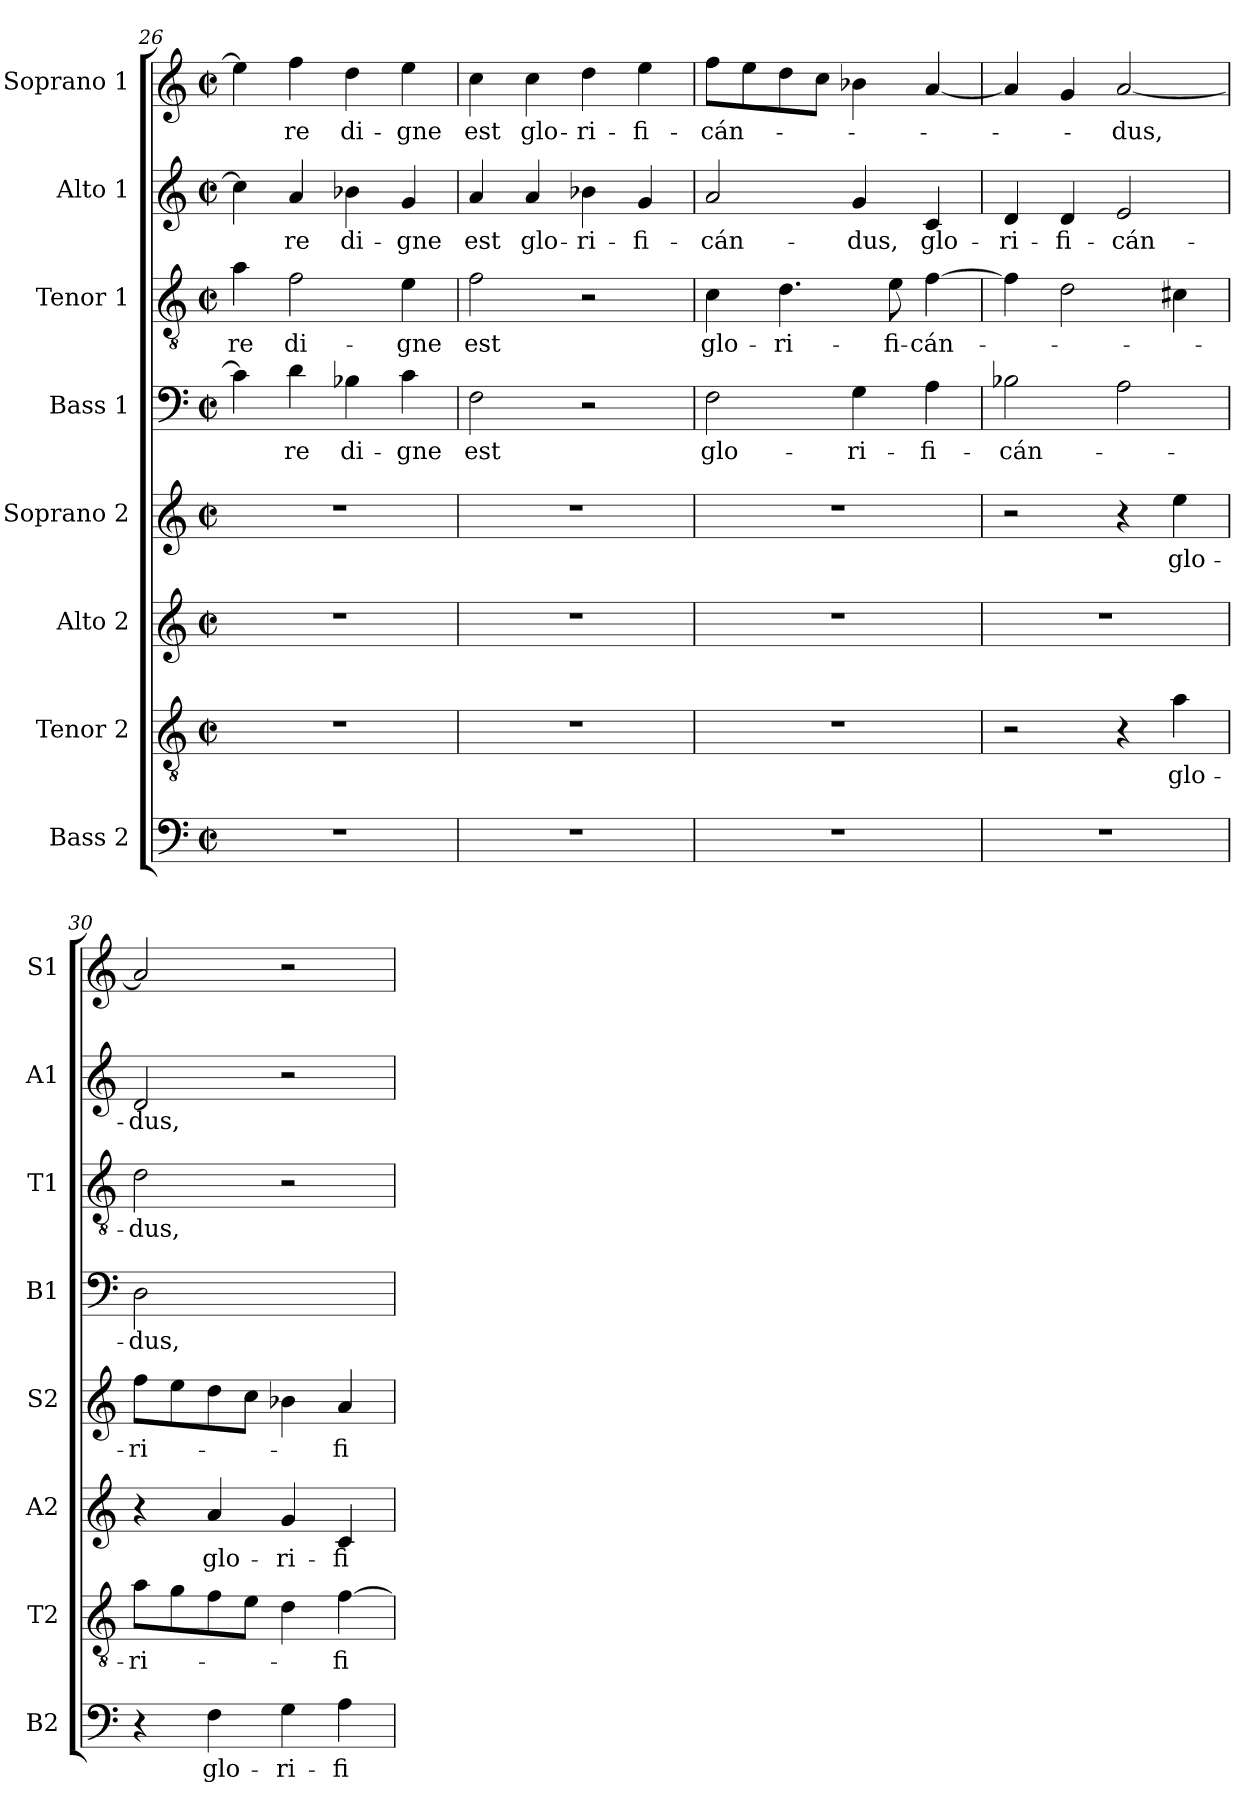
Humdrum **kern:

**kern	**text	**kern	**text	**kern	**text	**kern	**text	**kern	**text	**kern	**text	**kern	**text	**kern	**text
*part8	*part8	*part7	*part7	*part6	*part6	*part5	*part5	*part4	*part4	*part3	*part3	*part2	*part2	*part1	*part1
*staff8	*staff8	*staff7	*staff7	*staff6	*staff6	*staff5	*staff5	*staff4	*staff4	*staff3	*staff3	*staff2	*staff2	*staff1	*staff1
*I"Bass 2	*	*I"Tenor 2	*	*I"Alto 2	*	*I"Soprano 2	*	*I"Bass 1	*	*I"Tenor 1	*	*I"Alto 1	*	*I"Soprano 1	*
*I'B2	*	*I'T2	*	*I'A2	*	*I'S2	*	*I'B1	*	*I'T1	*	*I'A1	*	*I'S1	*
*clefF4	*	*clefGv2	*	*clefG2	*	*clefG2	*	*clefF4	*	*clefGv2	*	*clefG2	*	*clefG2	*
*k[]	*	*k[]	*	*k[]	*	*k[]	*	*k[]	*	*k[]	*	*k[]	*	*k[]	*
*C:	*	*C:	*	*C:	*	*C:	*	*C:	*	*C:	*	*C:	*	*C:	*
*M2/2	*	*M2/2	*	*M2/2	*	*M2/2	*	*M2/2	*	*M2/2	*	*M2/2	*	*M2/2	*
*met(c|)	*	*met(c|)	*	*met(c|)	*	*met(c|)	*	*met(c|)	*	*met(c|)	*	*met(c|)	*	*met(c|)	*
=26	=26	=26	=26	=26	=26	=26	=26	=26	=26	=26	=26	=26	=26	=26	=26
1r	.	1r	.	1r	.	1r	.	4c\]	.	4a\	-re	4cc\]	.	4ee\]	.
.	.	.	.	.	.	.	.	4d\	-re	2f\	di-	4a/	-re	4ff\	-re
.	.	.	.	.	.	.	.	4B-X\	di-	.	.	4b-X\	di-	4dd\	di-
.	.	.	.	.	.	.	.	4c\	-gne	4e\	-gne	4g/	-gne	4ee\	-gne
=27	=27	=27	=27	=27	=27	=27	=27	=27	=27	=27	=27	=27	=27	=27	=27
1r	.	1r	.	1r	.	1r	.	2F\	est	2f\	est	4a/	est	4cc\	est
.	.	.	.	.	.	.	.	.	.	.	.	4a/	glo-	4cc\	glo-
.	.	.	.	.	.	.	.	2r	.	2r	.	4b-X\	-ri-	4dd\	-ri-
.	.	.	.	.	.	.	.	.	.	.	.	4g/	-fi-	4ee\	-fi-
!!LO:LB:g=z
=28	=28	=28	=28	=28	=28	=28	=28	=28	=28	=28	=28	=28	=28	=28	=28
1r	.	1r	.	1r	.	1r	.	2F\	glo-	4c\	glo-	2a/	-cán-	8ff\L	-cán-
.	.	.	.	.	.	.	.	.	.	.	.	.	.	8ee\	.
.	.	.	.	.	.	.	.	.	.	4.d\	-ri-	.	.	8dd\	.
.	.	.	.	.	.	.	.	.	.	.	.	.	.	8cc\J	.
.	.	.	.	.	.	.	.	4G\	-ri-	.	.	4g/	-dus,	4b-X\	.
.	.	.	.	.	.	.	.	.	.	8e\	-fi-	.	.	.	.
.	.	.	.	.	.	.	.	4A\	-fi-	[>4f\	-cán-	4c/	glo-	[<4a/	.
=29	=29	=29	=29	=29	=29	=29	=29	=29	=29	=29	=29	=29	=29	=29	=29
1r	.	2r	.	1r	.	2r	.	2B-X\	-cán-	4f\]	.	4d/	-ri-	4a/]	.
.	.	.	.	.	.	.	.	.	.	2d\	.	4d/	-fi-	4g/	.
.	.	4r	.	.	.	4r	.	2A\	.	.	.	2e/	-cán-	[2a/	-dus,
.	.	4a\	glo-	.	.	4ee\	glo-	.	.	4c#X\	.	.	.	.	.
=30	=30	=30	=30	=30	=30	=30	=30	=30	=30	=30	=30	=30	=30	=30	=30
4r	.	8a\L	-ri-	4r	.	8ff\L	-ri-	2D\	-dus,	2d\	-dus,	2d/	-dus,	2a/]	.
.	.	8g\	.	.	.	8ee\	.	.	.	.	.	.	.	.	.
4F\	glo-	8f\	.	4a/	glo-	8dd\	.	.	.	.	.	.	.	.	.
.	.	8e\J	.	.	.	8cc\J	.	.	.	.	.	.	.	.	.
4G\	-ri-	4d\	.	4g/	-ri-	4b-X\	.	2ryy	.	2r	.	2r	.	2r	.
4A\	-fi-	[>4f\	-fi-	4c/	-fi-	4a/	-fi-	.	.	.	.	.	.	.	.
=	=	=	=	=	=	=	=	=	=	=	=	=	=	=	=
*-	*-	*-	*-	*-	*-	*-	*-	*-	*-	*-	*-	*-	*-	*-	*-
